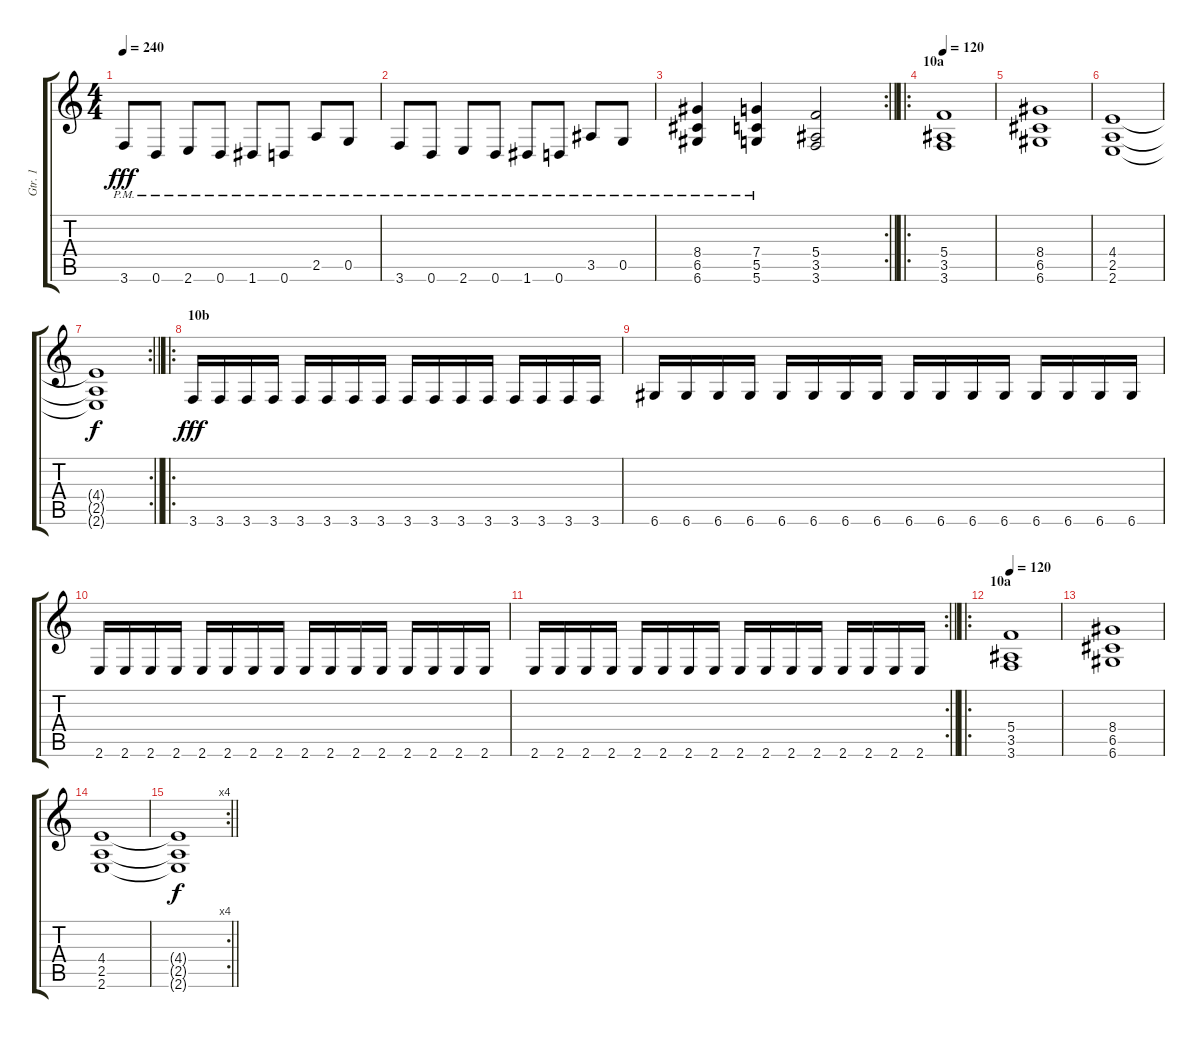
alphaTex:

\track ("Gtr. 1" "Gtr. 1") {instrument distortionguitar}
\staff {score tabs}
\tuning (D4 A3 F3 C3 G2 D2) {hide}
\ts (4 4)
\tempo 240
\clef g2
\ks c
3.6{pm}.8{dy fff} 0.6{pm}.8 2.6{pm}.8 0.6{pm}.8 1.6{pm}.8 0.6{pm}.8 2.5{pm}.8 0.5{pm}.8 |
3.6{pm}.8 0.6{pm}.8 2.6{pm}.8 0.6{pm}.8 1.6{pm}.8 0.6{pm}.8 3.5{pm}.8 0.5{pm}.8 |
\rc 2
\barLineRight lightlight
(8.4{pm} 6.5{pm} 6.6{pm}).4 (7.4{pm} 5.5{pm} 5.6{pm}).4 (5.4 3.5 3.6).2 |
\ro
\section ("" "10a")
\tempo 120
(5.4 3.5 3.6).1 |
(8.4 6.5 6.6).1 |
(4.4 2.5 2.6).1 |
\rc 2
\barLineRight lightlight
(4.4{t} 2.5{t} 2.6{t}).1{dy f} |
\ro
\section ("" "10b")
3.6.16{dy fff} 3.6.16 3.6.16 3.6.16 3.6.16 3.6.16 3.6.16 3.6.16 3.6.16 3.6.16 3.6.16 3.6.16 3.6.16 3.6.16 3.6.16 3.6.16 |
6.6.16 6.6.16 6.6.16 6.6.16 6.6.16 6.6.16 6.6.16 6.6.16 6.6.16 6.6.16 6.6.16 6.6.16 6.6.16 6.6.16 6.6.16 6.6.16 |
2.6.16 2.6.16 2.6.16 2.6.16 2.6.16 2.6.16 2.6.16 2.6.16 2.6.16 2.6.16 2.6.16 2.6.16 2.6.16 2.6.16 2.6.16 2.6.16 |
\rc 2
\barLineRight lightlight
2.6.16 2.6.16 2.6.16 2.6.16 2.6.16 2.6.16 2.6.16 2.6.16 2.6.16 2.6.16 2.6.16 2.6.16 2.6.16 2.6.16 2.6.16 2.6.16 |
\ro
\section ("" "10a")
\tempo 120
(5.4 3.5 3.6).1 |
(8.4 6.5 6.6).1 |
(4.4 2.5 2.6).1 |
\rc 4
\barLineRight lightlight
(4.4{t} 2.5{t} 2.6{t}).1{dy f}
